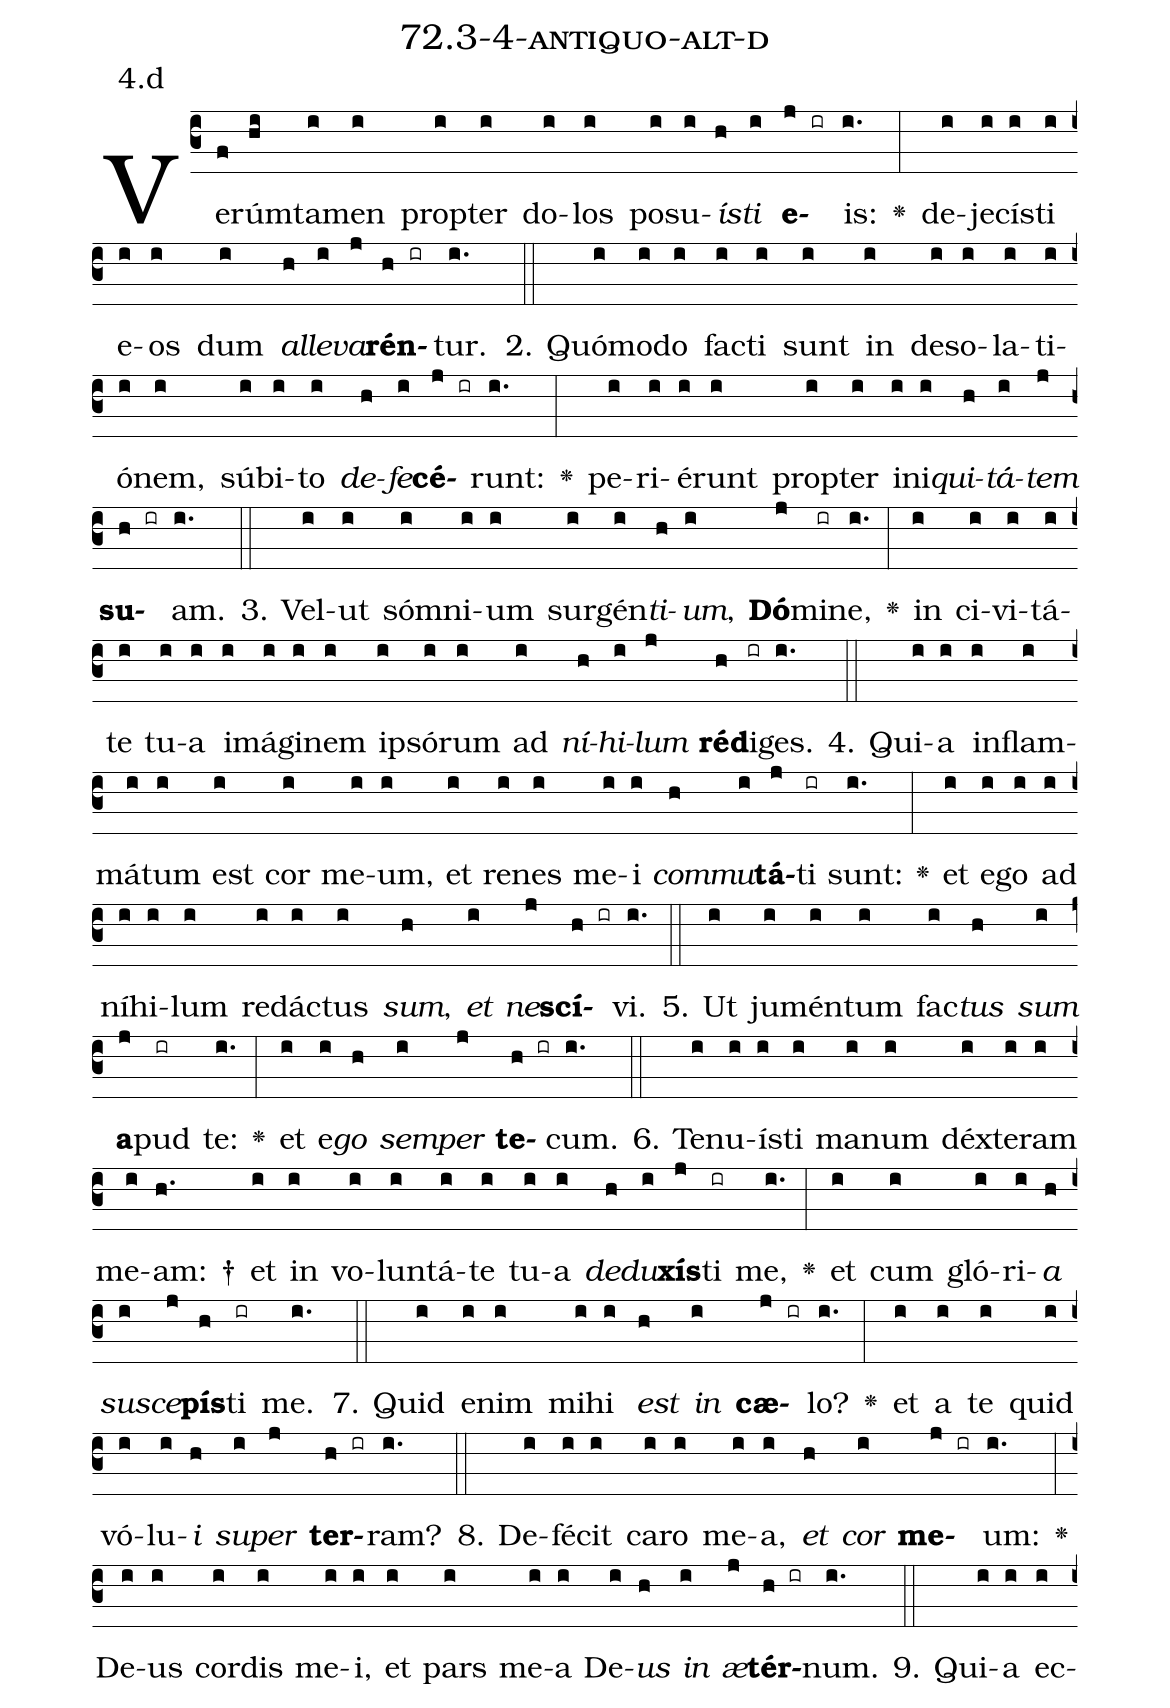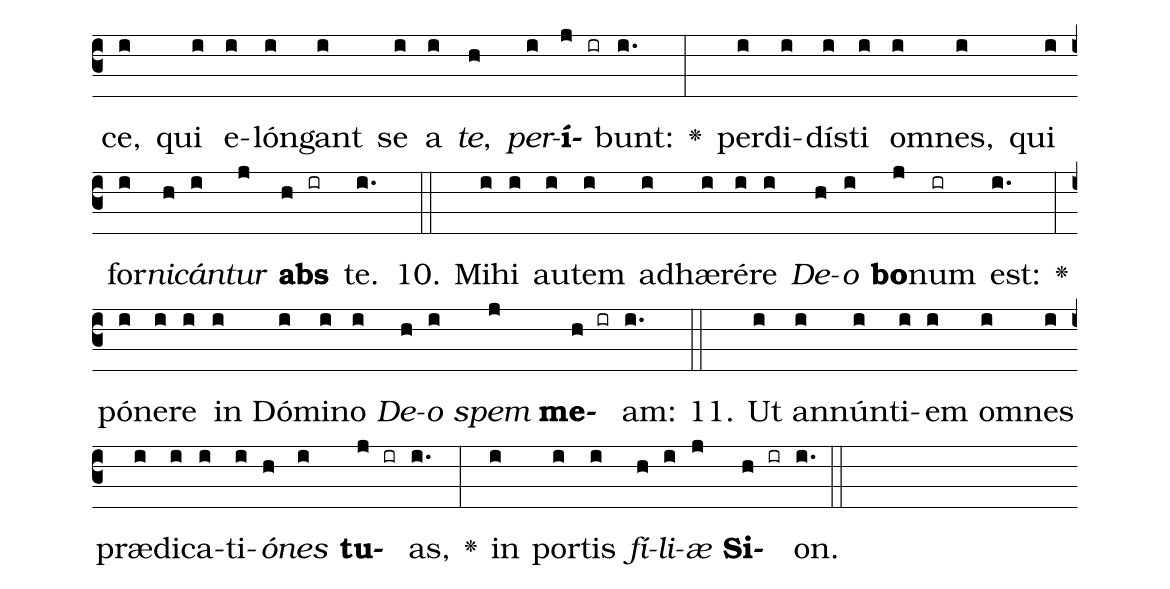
name: 72.3-4-antiquo-alt-d;
annotation: 4.d;
%%
(c3)Ve(f)rúm(hi)ta(i)men(i) prop(i)ter(i) do(i)los(i) po(i)su(i)<i>ís</i>(h)<i>ti</i>(i) <b>e</b>(j ir)is:(i.) <v>\greheightstar</v>(:) de(i)je(i)cís(i)ti(i) e(i)os(i) dum(i) <i>al</i>(h)<i>le</i>(i)<i>va</i>(j)<b>rén</b>(h ir)tur.(i.) (::)
2. Quó(i)mo(i)do(i) fac(i)ti(i) sunt(i) in(i) de(i)so(i)la(i)ti(i)ó(i)nem,(i) súb(i)i(i)to(i) <i>de</i>(h)<i>fe</i>(i)<b>cé</b>(j ir)runt:(i.) <v>\greheightstar</v>(:) pe(i)ri(i)é(i)runt(i) prop(i)ter(i) in(i)i(i)<i>qui</i>(h)<i>tá</i>(i)<i>tem</i>(j) <b>su</b>(h ir)am.(i.) (::)
3. Vel(i)ut(i) sóm(i)ni(i)um(i) sur(i)gén(i)<i>ti</i>(h)<i>um</i>,(i) <b>Dó</b>(j)mi(ir)ne,(i.) <v>\greheightstar</v>(:) in(i) ci(i)vi(i)tá(i)te(i) tu(i)a(i) i(i)má(i)gi(i)nem(i) ip(i)só(i)rum(i) ad(i) <i>ní</i>(h)<i>hi</i>(i)<i>lum</i>(j) <b>réd</b>(h)i(ir)ges.(i.) (::)
4. Qui(i)a(i) in(i)flam(i)má(i)tum(i) est(i) cor(i) me(i)um,(i) et(i) re(i)nes(i) me(i)i(i) <i>com</i>(h)<i>mu</i>(i)<b>tá</b>(j)ti(ir) sunt:(i.) <v>\greheightstar</v>(:) et(i) e(i)go(i) ad(i) ní(i)hi(i)lum(i) red(i)ác(i)tus(i) <i>sum</i>,(h) <i>et</i>(i) <i>ne</i>(j)<b>scí</b>(h ir)vi.(i.) (::)
5. Ut(i) ju(i)mén(i)tum(i) fac(i)<i>tus</i>(h) <i>sum</i>(i) <b>a</b>(j)pud(ir) te:(i.) <v>\greheightstar</v>(:) et(i) e(i)<i>go</i>(h) <i>sem</i>(i)<i>per</i>(j) <b>te</b>(h ir)cum.(i.) (::)
6. Te(i)nu(i)ís(i)ti(i) ma(i)num(i) déx(i)te(i)ram(i) me(i)am: †(h.) et(i) in(i) vo(i)lun(i)tá(i)te(i) tu(i)a(i) <i>de</i>(h)<i>du</i>(i)<b>xís</b>(j)ti(ir) me,(i.) <v>\greheightstar</v>(:) et(i) cum(i) gló(i)ri(i)<i>a</i>(h) <i>su</i>(i)<i>sce</i>(j)<b>pís</b>(h)ti(ir) me.(i.) (::)
7. Quid(i) e(i)nim(i) mi(i)hi(i) <i>est</i>(h) <i>in</i>(i) <b>cæ</b>(j ir)lo?(i.) <v>\greheightstar</v>(:) et(i) a(i) te(i) quid(i) vó(i)lu(i)<i>i</i>(h) <i>su</i>(i)<i>per</i>(j) <b>ter</b>(h ir)ram?(i.) (::)
8. De(i)fé(i)cit(i) ca(i)ro(i) me(i)a,(i) <i>et</i>(h) <i>cor</i>(i) <b>me</b>(j ir)um:(i.) <v>\greheightstar</v>(:) De(i)us(i) cor(i)dis(i) me(i)i,(i) et(i) pars(i) me(i)a(i) De(i)<i>us</i>(h) <i>in</i>(i) <i>æ</i>(j)<b>tér</b>(h ir)num.(i.) (::)
9. Qui(i)a(i) ec(i)ce,(i) qui(i) e(i)lón(i)gant(i) se(i) a(i) <i>te</i>,(h) <i>per</i>(i)<b>í</b>(j ir)bunt:(i.) <v>\greheightstar</v>(:) per(i)di(i)dís(i)ti(i) om(i)nes,(i) qui(i) for(i)<i>ni</i>(h)<i>cán</i>(i)<i>tur</i>(j) <b>abs</b>(h ir) te.(i.) (::)
10. Mi(i)hi(i) au(i)tem(i) ad(i)hæ(i)ré(i)re(i) <i>De</i>(h)<i>o</i>(i) <b>bo</b>(j)num(ir) est:(i.) <v>\greheightstar</v>(:) pó(i)ne(i)re(i) in(i) Dó(i)mi(i)no(i) <i>De</i>(h)<i>o</i>(i) <i>spem</i>(j) <b>me</b>(h ir)am:(i.) (::)
11. Ut(i) an(i)nún(i)ti(i)em(i) om(i)nes(i) præ(i)di(i)ca(i)ti(i)<i>ó</i>(h)<i>nes</i>(i) <b>tu</b>(j ir)as,(i.) <v>\greheightstar</v>(:) in(i) por(i)tis(i) <i>fí</i>(h)<i>li</i>(i)<i>æ</i>(j) <b>Si</b>(h ir)on.(i.) (::)
